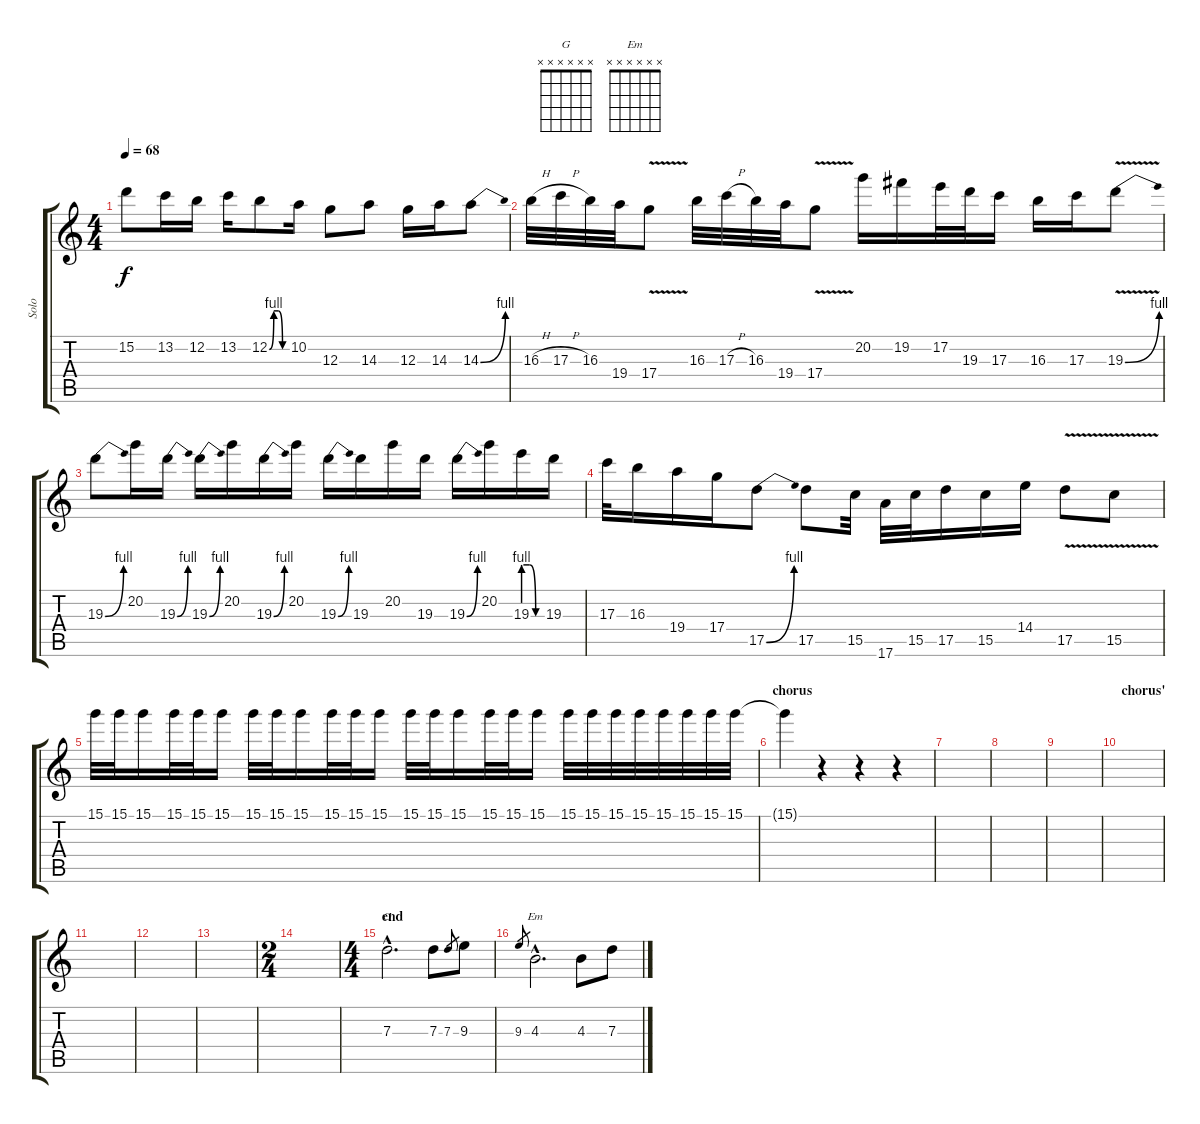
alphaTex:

\track ("Solo" "Solo") {instrument overdrivenguitar}
\staff {score tabs}
\tuning (E4 B3 G3 D3 A2 E2) {hide}
\chord ("G" x x x x x x)
\chord ("Em" x x x x x x)
\ts (4 4)
\tempo 68
\clef g2
\ks c
15.2.8{dy f} 13.2.16 12.2.16 13.2.16 12.2{be (custom 0 0 15 4 30 4 45 0 60 0)}.8 10.2.16 12.3.8 14.3.8 12.3.16 14.3.16 14.3{be (bend 0 0 60 4)}.8 |
16.3{h}.32 17.3{h}.32 16.3.32 19.4.32 17.4{v}.8 16.3.32 17.3{h}.32 16.3.32 19.4.32 17.4{v}.8 20.2.16 19.2.16 17.2.32 19.3.32 17.3.16 16.3.16 17.3.16 19.3{be (bend 0 0 60 4) v}.8 |
19.3{be (bend 0 0 60 4)}.8 20.2.16 19.3{be (bend 0 0 60 4)}.16 19.3{be (bend 0 0 60 4)}.16 20.2.16 19.3{be (bend 0 0 60 4)}.16 20.2.16 19.3{be (bend 0 0 60 4)}.16 19.3.16 20.2.16 19.3.16 19.3{be (bend 0 0 60 4)}.16 20.2.16 19.3{be (custom 0 4 20 4 40 0 60 0)}.16 19.3.16 |
17.3.32 16.3.16 19.4.16 17.4.16 17.5{be (bend 0 0 60 4)}.8 17.5.8 15.5.32 17.6.32 15.5.32 17.5.16 15.5.16 14.4.16 17.5{v}.8 15.5{v}.8 |
15.1.32 15.1.32 15.1.16 15.1.32 15.1.32 15.1.16 15.1.32 15.1.32 15.1.16 15.1.32 15.1.32 15.1.16 15.1.32 15.1.32 15.1.16 15.1.32 15.1.32 15.1.16 15.1.32 15.1.32 15.1.32 15.1.32 15.1.32 15.1.32 15.1.32 15.1.32 |
\section ("" "chorus")
15.1{t}.4 r.4 r.4 r.4 |
|
|
|
\section ("" "chorus'")
|
|
|
|
\ts (2 4)
|
\ts (4 4)
\section ("" "end")
7.3{hac}.2{d ch "G" volume 15} 7.3.8 7.3.8{gr} 9.3.8 |
9.3.8{gr} 4.3{hac}.2{d ch "Em"} 4.3.8 7.3.8
